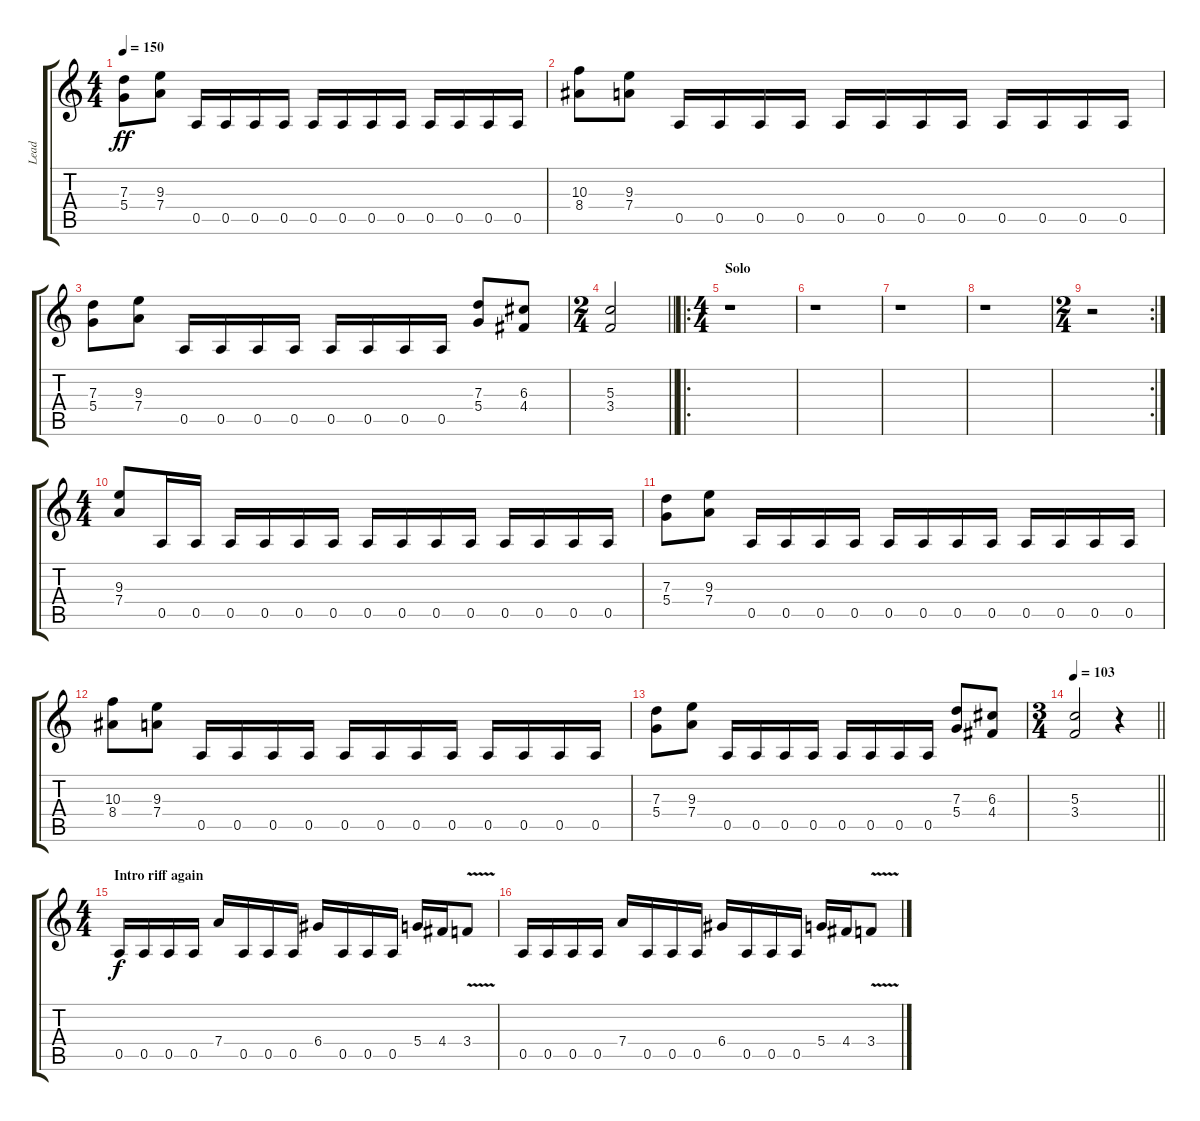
\track ("Lead" "Lead") {instrument overdrivenguitar}
\staff {score tabs}
\tuning (E4 B3 G3 D3 A2 E2) {hide}
\ts (4 4)
\tempo 150
\clef g2
\ks c
(7.3 5.4).8{dy ff} (9.3 7.4).8 0.5.16 0.5.16 0.5.16 0.5.16 0.5.16 0.5.16 0.5.16 0.5.16 0.5.16 0.5.16 0.5.16 0.5.16 |
(10.3 8.4).8 (9.3 7.4).8 0.5.16 0.5.16 0.5.16 0.5.16 0.5.16 0.5.16 0.5.16 0.5.16 0.5.16 0.5.16 0.5.16 0.5.16 |
(7.3 5.4).8 (9.3 7.4).8 0.5.16 0.5.16 0.5.16 0.5.16 0.5.16 0.5.16 0.5.16 0.5.16 (7.3 5.4).8 (6.3 4.4).8 |
\ts (2 4)
\barLineRight lightlight
(5.3 3.4).2 |
\ro
\ts (4 4)
\section ("" "Solo")
r.1 |
r.1 |
r.1 |
r.1 |
\rc 2
\ts (2 4)
r.2 |
\ts (4 4)
(9.3 7.4).8 0.5.16 0.5.16 0.5.16 0.5.16 0.5.16 0.5.16 0.5.16 0.5.16 0.5.16 0.5.16 0.5.16 0.5.16 0.5.16 0.5.16 |
(7.3 5.4).8 (9.3 7.4).8 0.5.16 0.5.16 0.5.16 0.5.16 0.5.16 0.5.16 0.5.16 0.5.16 0.5.16 0.5.16 0.5.16 0.5.16 |
(10.3 8.4).8 (9.3 7.4).8 0.5.16 0.5.16 0.5.16 0.5.16 0.5.16 0.5.16 0.5.16 0.5.16 0.5.16 0.5.16 0.5.16 0.5.16 |
(7.3 5.4).8 (9.3 7.4).8 0.5.16 0.5.16 0.5.16 0.5.16 0.5.16 0.5.16 0.5.16 0.5.16 (7.3 5.4).8 (6.3 4.4).8 |
\ts (3 4)
\tempo 103
\barLineRight lightlight
(5.3 3.4).2 r.4 |
\ts (4 4)
\section ("" "Intro riff again")
0.5.16{dy f} 0.5.16 0.5.16 0.5.16 7.4.16 0.5.16 0.5.16 0.5.16 6.4.16 0.5.16 0.5.16 0.5.16 5.4.16 4.4.16 3.4{v}.8 |
0.5.16 0.5.16 0.5.16 0.5.16 7.4.16 0.5.16 0.5.16 0.5.16 6.4.16 0.5.16 0.5.16 0.5.16 5.4.16 4.4.16 3.4{v}.8
